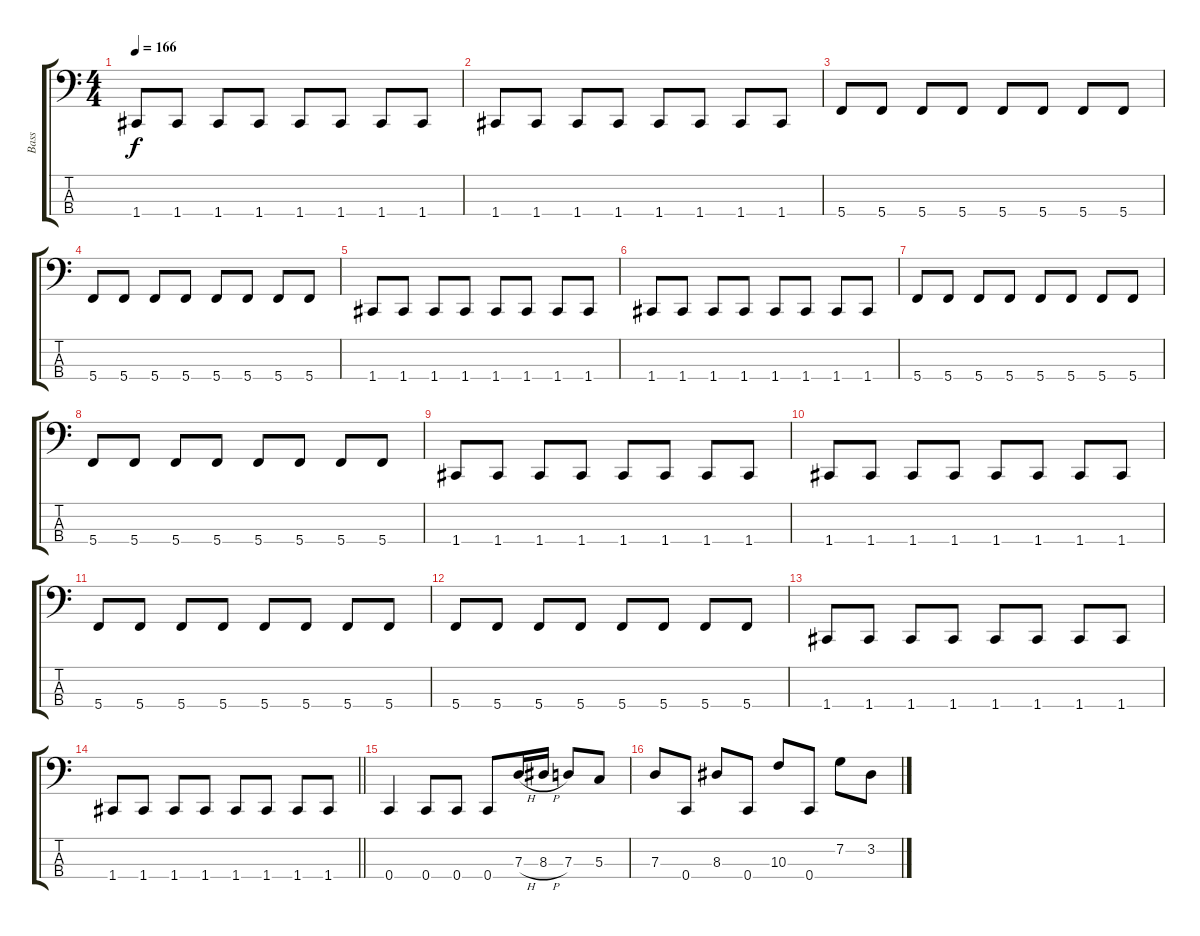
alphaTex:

\track ("Bass" "Bass") {instrument electricbasspick}
\staff {score tabs}
\tuning (F2 C2 G1 C1) {hide}
\ts (4 4)
\tempo 166
\clef f4
\ks c
1.4.8{dy f} 1.4.8 1.4.8 1.4.8 1.4.8 1.4.8 1.4.8 1.4.8 |
1.4.8 1.4.8 1.4.8 1.4.8 1.4.8 1.4.8 1.4.8 1.4.8 |
5.4.8 5.4.8 5.4.8 5.4.8 5.4.8 5.4.8 5.4.8 5.4.8 |
5.4.8 5.4.8 5.4.8 5.4.8 5.4.8 5.4.8 5.4.8 5.4.8 |
1.4.8 1.4.8 1.4.8 1.4.8 1.4.8 1.4.8 1.4.8 1.4.8 |
1.4.8 1.4.8 1.4.8 1.4.8 1.4.8 1.4.8 1.4.8 1.4.8 |
5.4.8 5.4.8 5.4.8 5.4.8 5.4.8 5.4.8 5.4.8 5.4.8 |
5.4.8 5.4.8 5.4.8 5.4.8 5.4.8 5.4.8 5.4.8 5.4.8 |
1.4.8 1.4.8 1.4.8 1.4.8 1.4.8 1.4.8 1.4.8 1.4.8 |
1.4.8 1.4.8 1.4.8 1.4.8 1.4.8 1.4.8 1.4.8 1.4.8 |
5.4.8 5.4.8 5.4.8 5.4.8 5.4.8 5.4.8 5.4.8 5.4.8 |
5.4.8 5.4.8 5.4.8 5.4.8 5.4.8 5.4.8 5.4.8 5.4.8 |
1.4.8 1.4.8 1.4.8 1.4.8 1.4.8 1.4.8 1.4.8 1.4.8 |
\barLineRight lightlight
1.4.8 1.4.8 1.4.8 1.4.8 1.4.8 1.4.8 1.4.8 1.4.8 |
0.4.4 0.4.8 0.4.8 0.4.8 7.3{h}.16 8.3{h}.16 7.3.8 5.3.8 |
7.3.8 0.4.8 8.3.8 0.4.8 10.3.8 0.4.8 7.2.8 3.2.8
